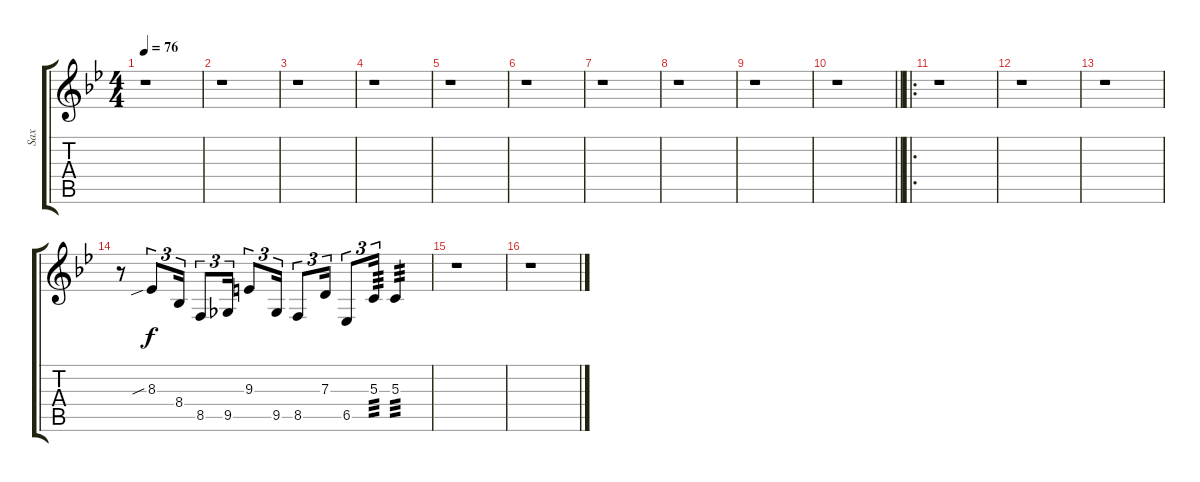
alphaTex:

\track ("Sax" "Sax") {instrument tenorsax}
\staff {score tabs}
\tuning (E4 B3 G3 D3 A2 E2) {hide}
\ts (4 4)
\tempo 76
\clef g2
\ks bb
r.1{dy f instrument tenorsax} |
r.1 |
r.1 |
r.1 |
r.1 |
r.1 |
r.1 |
r.1 |
r.1 |
\barLineRight lightlight
r.1 |
\ro
r.1 |
r.1 |
r.1 |
r.8 8.3{sib}.8{tu (3 2)} 8.4.16{tu (3 2)} 8.5.8{tu (3 2)} 9.5.16{tu (3 2)} 9.3.8{tu (3 2)} 9.5.16{tu (3 2)} 8.5.8{tu (3 2)} 7.3.16{tu (3 2)} 6.5.8{tu (3 2)} 5.3.16{tu (3 2) tp 3} 5.3.4{tp 3} |
r.1 |
r.1
